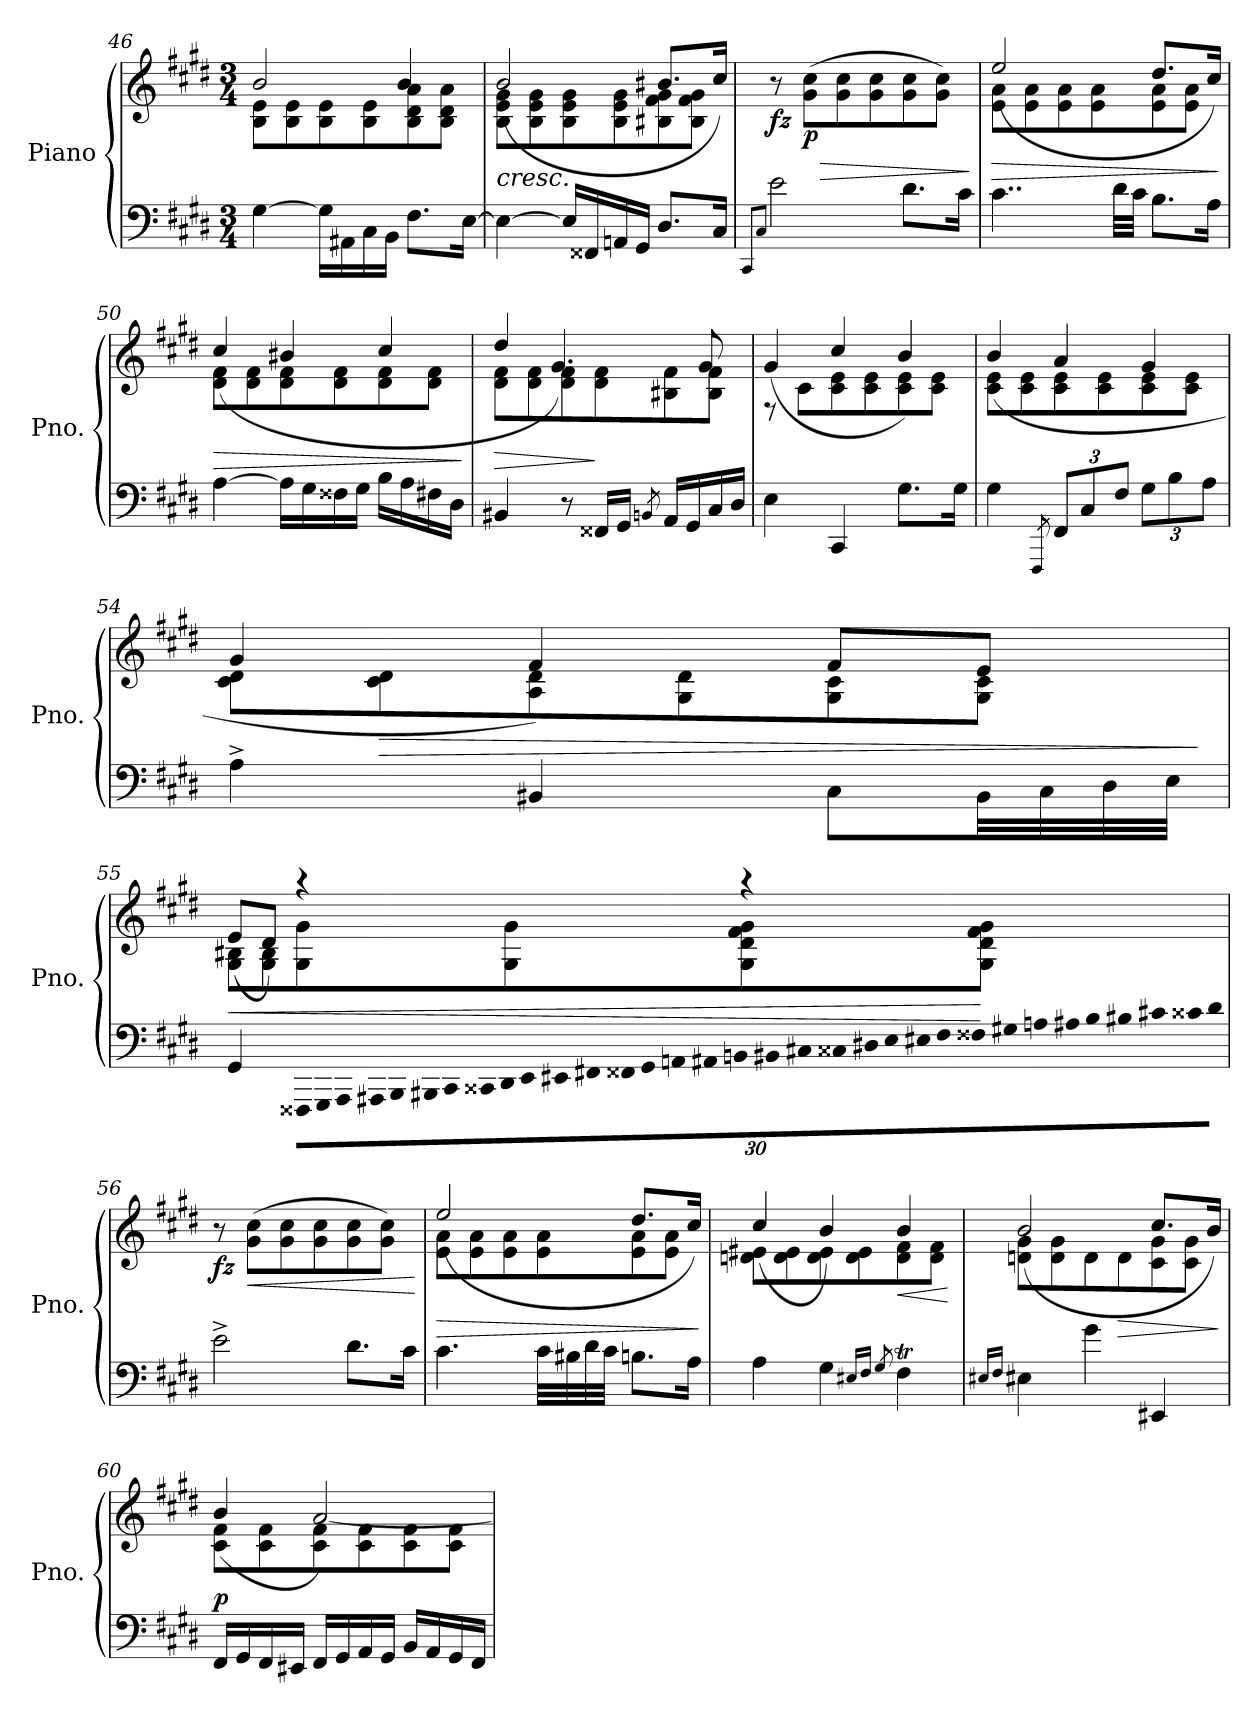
**kern	**kern	**dynam
*part1	*part1	*part1
*staff2	*staff1	*staff1/2
*I"Piano	*	*
*I'Pno.	*	*
*clefF4	*clefG2	*
*k[f#c#g#d#]	*k[f#c#g#d#]	*
*M3/4	*M3/4	*
=46	=46	=46
*	*^	*
!	!	!	!LO:DY:b=2
!	!	!	!LO:DY:n=1:a
[4G#\	8B\ 8e\L	2b/	other-dynamics other-dynamics
.	8B\ 8e\	.	.
16G#\LL]	8B\ 8e\	.	.
16AA#X\	.	.	.
16C#\	8B\ 8e\	.	.
16BB\JJ	.	.	.
8.F#\L	8B\ 8d#\ 8a\	4b/	.
.	8B\ 8d#\ 8a\J	.	.
[16E\Jk	.	.	.
=47	=47	=47	=47
!	!	!	!LO:HP:b
4E\_	8B\ 8e\ 8g#\L	(2b/	<
!	!	!	!LO:DY:a
.	8B\ 8e\ 8g#\	.	other-dynamics
16E/LL]	8B\ 8e\ 8g#\	.	.
16FF##X/	.	.	.
16AAn/	8B\ 8e\ 8g#\	.	.
16GG#/JJ	.	.	.
8.D#/L	8B#X\ 8f#\ 8g#\	8.b#X/L	.
.	8B#\ 8f#\ 8g#\J	.	.
16C#/Jk	.	16cc#/Jk)	.
*	*v	*v	*
.	.	[
!!LO:LB:g=z
=48	=48	=48
8qCC#/L	.	.
8qC#/J	.	.
!	!	!LO:DY:b
2e\	8r	fz
!	!	!LO:HP:b
!	!	!LO:DY:n=1:b
.	(8g#\ 8cc#\L	> p
.	8g#\ 8cc#\	.
.	8g#\ 8cc#\	.
8.d#\L	8g#\ 8cc#\	.
.	8g#\ 8cc#\J)	.
16c#\Jk	.	.
.	.	]
=49	=49	=49
!	!	!LO:HP:b
*	*^	*
4..c#\	8e\ 8a\L	(2ee/	>
.	8e\ 8a\	.	.
.	8e\ 8a\	.	.
.	8e\ 8a\	.	.
32d#\LLL	.	.	.
32c#\JJJ	.	.	.
8.B\L	8e\ 8a\	8.dd#/L	.
.	8e\ 8a\J	.	.
16A\Jk	.	16cc#/Jk)	.
*	*v	*v	*
.	.	]
=50	=50	=50
!	!	!LO:HP:b
*	*^	*
[4A\	8d#\ 8f#\L	(4cc#/	>
.	8d#\ 8f#\	.	.
16A\LL]	8d#\ 8f#\	4b#X/	.
16G#\	.	.	.
16F##X\	8d#\ 8f#\	.	.
16G#\JJ	.	.	.
16B\LL	8d#\ 8f#\	4cc#/	.
16A\	.	.	.
16F#X\	8d#\ 8f#\J	.	.
16D#\JJ	.	.	.
*	*v	*v	*
.	.	]
=51	=51	=51
!	!	!LO:HP:b
*	*^	*
4BB#X/	8d#\ 8f#\L	4dd#/	>
.	8d#\ 8f#\	.	.
8r	8d#\ 8f#\	4.g#/)	.
16FF##X/LL	8d#\ 8f#\	.	]
16GG#/JJ	.	.	.
8qBBn/	.	.	.
16AA/LL	8B#X\ 8f#\	.	.
16GG#/	.	.	.
16C#/	8B#\ 8f#\J	8g#/	.
16D#/JJ	.	.	.
!!LO:LB:g=z	!!
=52	=52	=52	=52
4E\	8rF	(4g#/	.
.	8c#\L	.	.
4CC#/	8c#\ 8e\	4cc#/	.
.	8c#\ 8e\	.	.
8.G#\L	8c#\ 8e\	4b/)	.
.	8c#\ 8e\J	.	.
16G#\Jk	.	.	.
=53	=53	=53	=53
4G#\	8c#\ 8e\L	(4b/	.
.	8c#\ 8e\	.	.
8qFFF#/	.	.	.
*Xbrackettup	*	*	*
12FF#/L	8c#\ 8e\	4a/	.
12C#/	.	.	.
.	8c#\ 8e\	.	.
12F#/J	.	.	.
12G#\L	8c#\ 8e\	4g#/	.
12B\	.	.	.
.	8c#\ 8e\J	.	.
12A\J	.	.	.
=54	=54	=54	=54
4A^\	8c#\ 8d#\L	4g#/	.
!	!	!	!LO:HP:b
.	8c#\ 8d#\	.	>
4BB#X/	8A\ 8d#\	4f#/)	.
.	8G#\ 8d#\	.	.
8C#\L	8G#\ 8c#\	8f#/L	.
32BB#\LL	8G#\ 8c#\J	8e/J	.
32C#\	.	.	.
32D#\	.	.	.
32E\JJJ	.	.	.
*	*v	*v	*
.	.	]
!!LO:LB:g=z
=55	=55	=55
!	!	!LO:HP:b
*	*^	*
4GG#/	8G#\ 8B#X\L	(8e/L	<
.	8G#\ 8B#\	8d#/J)	.
!LO:N:vis=8	!	!	!
1920%29FFF##X\L	8G#\ 8g#\	4raa	.
!LO:N:vis=8	!	!	!
1920%29GGG#\	.	.	.
!LO:N:vis=8	!	!	!
1920%29AAA\	.	.	.
!LO:N:vis=8	!	!	!
1920%29AAA#X\	.	.	.
!LO:N:vis=8	!	!	!
1920%29BBB\	.	.	.
!LO:N:vis=8	!	!	!
1920%29BBB#X\	.	.	.
!LO:N:vis=8	!	!	!
1920%29CC#\	.	.	.
!LO:N:vis=8	!	!	!
1920%29CC##X\	.	.	.
!LO:N:vis=8	!	!	!
1920%29DD#\	.	.	.
.	8G#\ 8g#\	.	.
!LO:N:vis=8	!	!	!
1920%29EE\	.	.	.
!LO:N:vis=8	!	!	!
1920%29EE#X\	.	.	.
!LO:N:vis=8	!	!	!
1920%29FF#X\	.	.	.
!LO:N:vis=8	!	!	!
1920%29FF##X\	.	.	.
!LO:N:vis=8	!	!	!
1920%29GG#\	.	.	.
!LO:N:vis=8	!	!	!
1920%29AAn\	.	.	.
!LO:N:vis=8	!	!	!
1920%29AA#X\	.	.	.
!LO:N:vis=8	!	!	!
1920%29BBn\	.	.	.
.	8G#\ 8d#\ 8f#\ 8g#\	4raa	.
!LO:N:vis=8	!	!	!
1920%29BB#X\	.	.	.
!LO:N:vis=8	!	!	!
1920%29C#X\	.	.	.
!LO:N:vis=8	!	!	!
1920%29C##X\	.	.	.
!LO:N:vis=8	!	!	!
1920%29D#X\	.	.	.
!LO:N:vis=8	!	!	!
1920%29E\	.	.	.
!LO:N:vis=8	!	!	!
1920%29E#X\	.	.	.
!LO:N:vis=8	!	!	!
1920%29F#\	.	.	.
!LO:N:vis=8	!	!	!
1920%29F##X\	.	.	.
.	8G#\ 8d#\ 8f#\ 8g#\J	.	[
!LO:N:vis=8	!	!	!
1920%29G#X\	.	.	.
!LO:N:vis=8	!	!	!
1920%29An\	.	.	.
!LO:N:vis=8	!	!	!
1920%29A#X\	.	.	.
!LO:N:vis=8	!	!	!
1920%29B\	.	.	.
!LO:N:vis=8	!	!	!
1920%29B#X\	.	.	.
!LO:N:vis=8	!	!	!
1920%29c#X\	.	.	.
!LO:N:vis=8	!	!	!
1920%29c##X\	.	.	.
!LO:N:vis=8	!	!	!
1920%29d#\J	.	.	.
640ryy	.	.	.
*	*v	*v	*
!!LO:LB:g=z
=56	=56	=56
!	!	!LO:DY:b
2e^\	8r	fz
!	!	!LO:HP:b
.	(8g#\ 8cc#\L	<
.	8g#\ 8cc#\	.
.	8g#\ 8cc#\	.
8.d#\L	8g#\ 8cc#\	.
.	8g#\ 8cc#\J)	.
16c#\Jk	.	.
.	.	[
=57	=57	=57
!	!	!LO:HP:b
*	*^	*
4.c#\	8e\ 8a\L	(2ee/	>
.	8e\ 8a\	.	.
.	8e\ 8a\	.	.
32c#\LLL	8e\ 8a\	.	.
32B#X\	.	.	.
32d#\	.	.	.
32c#\JJJ	.	.	.
8.Bn\L	8e\ 8a\	8.dd#/L	.
.	8e\ 8a\J	.	.
16A\Jk	.	16cc#/Jk)	.
*	*v	*v	*
.	.	]
=58	=58	=58
*	*^	*
4A\	8dn\ 8e#X\L	(4cc#/	.
.	8d\ 8e#\	.	.
4G#\	8d\ 8e#\	4b/)	.
.	8d\ 8e#\	.	.
16qE#X/LL	.	.	.
16qF#/JJ	.	.	.
8qG#/	.	.	.
!	!	!	!LO:HP:b
4F#T\	8d\ 8f#\	4b/	<
.	8d\ 8f#\J	.	.
*	*v	*v	*
.	.	[
=59	=59	=59
16qE#X/LL	.	.
16qF#/JJ	.	.
*	*^	*
4E#\	8dn\ 8g#\L	(2b/	.
.	8d\ 8g#\	.	.
4g#\	8d\	.	.
!	!	!	!LO:HP:b
.	8d\	.	>
4EE#X/	8c#\ 8g#\	8.cc#/L	.
.	8c#\ 8g#\J	.	.
.	.	16b/Jk)	.
*	*v	*v	*
.	.	]
!!LO:PB:g=z
=60	=60	=60
*	*^	*
!	!	!	!LO:DY:a=2
16FF#/LL	8c#\ 8f#\L	(4b/	p
16GG#/	.	.	.
16FF#/	8c#\ 8f#\	.	.
16EE#X/JJ	.	.	.
16FF#/LL	8c#\ 8f#\	[2a/)	.
16GG#/	.	.	.
16AA/	8c#\ 8f#\	.	.
16GG#/JJ	.	.	.
16BB/LL	8c#\ 8f#\	.	.
16AA/	.	.	.
16GG#/	8c#\ 8f#\J	.	.
16FF#/JJ	.	.	.
*	*v	*v	*
=	=	=
*-	*-	*-
